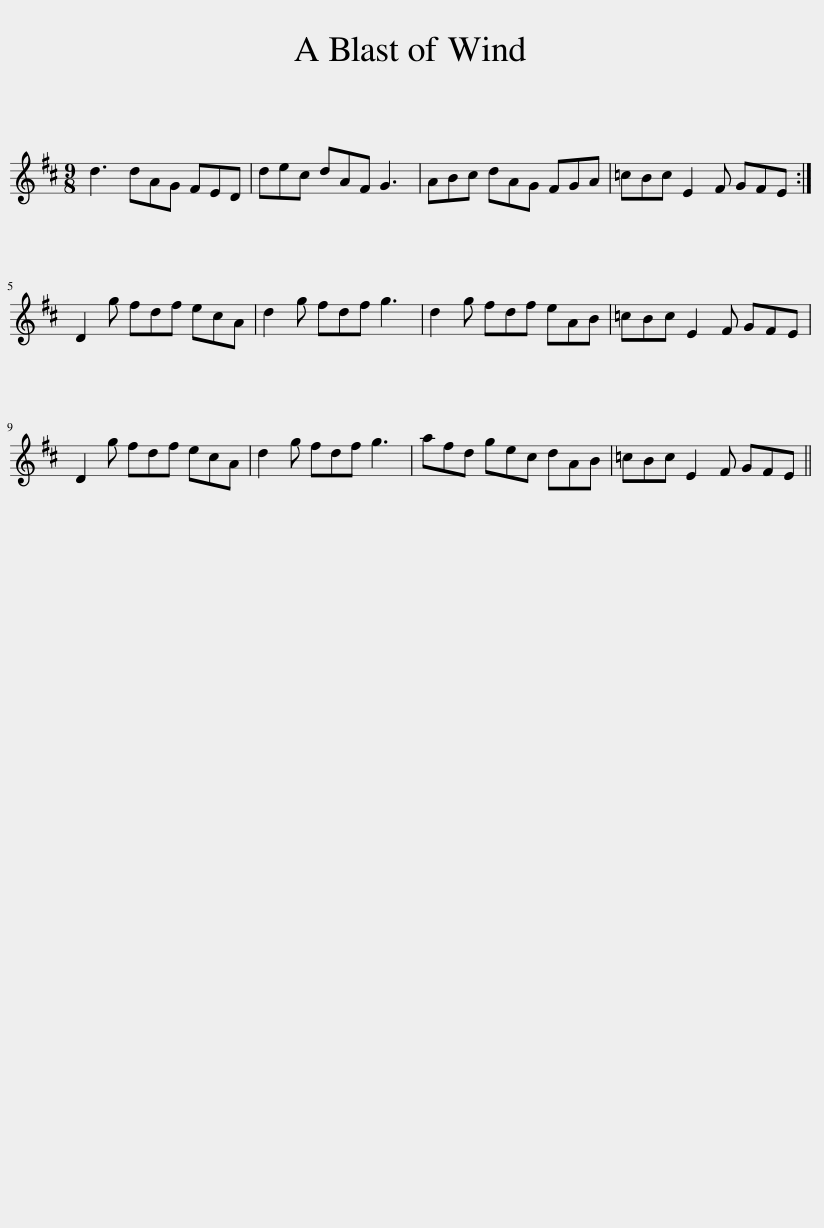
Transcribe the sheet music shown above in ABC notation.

X:1
L:1/8
M:9/8
I:linebreak $
K:D
V:1 treble
V:1
 d3 dAG FED | dec dAF G3 | ABc dAG FGA | =cBc E2 F GFE :|$ D2 g fdf ecA | %5
 d2 g fdf g3 | d2 g fdf eAB | =cBc E2 F GFE |$ D2 g fdf ecA | d2 g fdf g3 | %10
 afd gec dAB | =cBc E2 F GFE || %12
